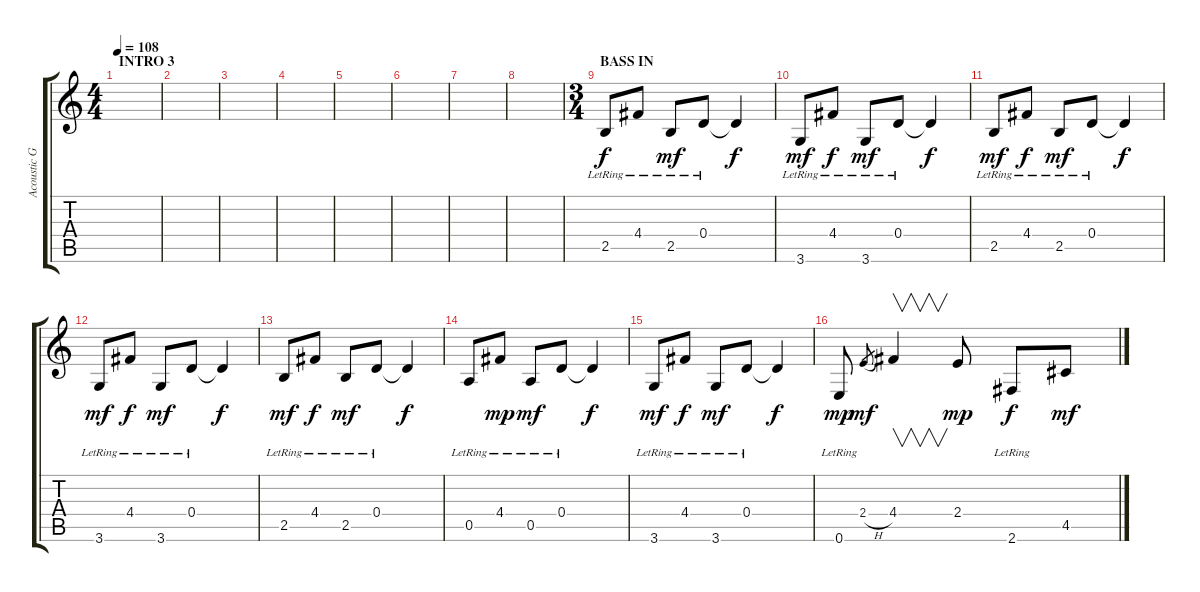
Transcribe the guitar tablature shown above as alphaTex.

\track ("Acoustic Gtr.1" "Acoustic G") {instrument acousticguitarsteel}
\staff {score tabs}
\tuning (E4 B3 G3 D3 A2 E2) {hide}
\ts (4 4)
\section ("" "INTRO 3")
\tempo 108
\clef g2
\ks c
|
|
|
|
|
|
|
|
\ts (3 4)
\section ("" "BASS IN")
2.5{lr}.8 4.4{lr}.8{dy f} 2.5{lr}.8{dy mf} 0.4{lr}.8 0.4{t}.4{dy f} |
3.6{lr}.8{dy mf} 4.4{lr}.8{dy f} 3.6{lr}.8{dy mf} 0.4{lr}.8 0.4{t}.4{dy f} |
2.5{lr}.8{dy mf} 4.4{lr}.8{dy f} 2.5{lr}.8{dy mf} 0.4{lr}.8 0.4{t}.4{dy f} |
3.6{lr}.8{dy mf} 4.4{lr}.8{dy f} 3.6{lr}.8{dy mf} 0.4{lr}.8 0.4{t}.4{dy f} |
2.5{lr}.8{dy mf} 4.4{lr}.8{dy f} 2.5{lr}.8{dy mf} 0.4{lr}.8 0.4{t}.4{dy f} |
0.5{lr}.8 4.4{lr}.8{dy mp} 0.5{lr}.8{dy mf} 0.4{lr}.8 0.4{t}.4{dy f} |
3.6{lr}.8{dy mf} 4.4{lr}.8{dy f} 3.6{lr}.8{dy mf} 0.4{lr}.8 0.4{t}.4{dy f} |
0.6{lr}.8{dy mp} 2.4{h}.8{gr dy mf} 4.4.4{v} 2.4.8{dy mp} 2.6{lr}.8{dy f} 4.5.8{dy mf}
